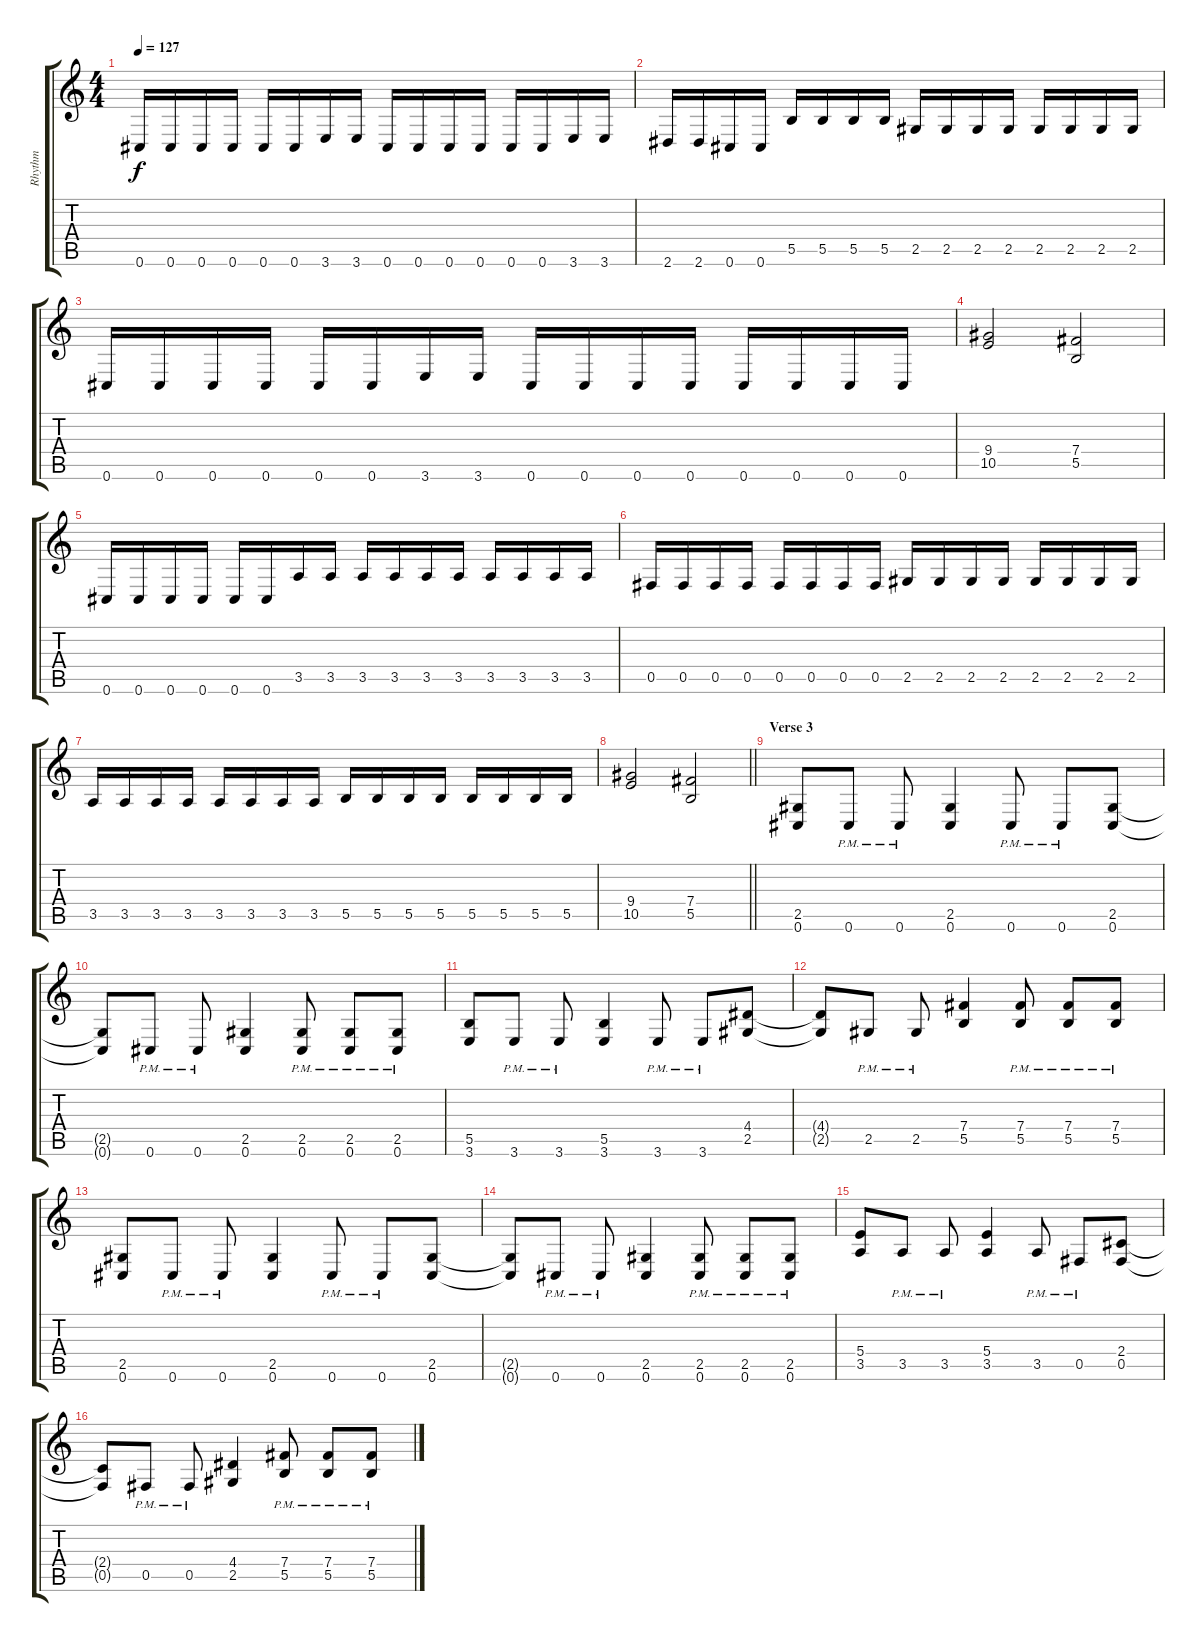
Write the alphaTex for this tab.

\track ("Rhythm" "Rhythm") {instrument distortionguitar}
\staff {score tabs}
\tuning (Db4 Ab3 E3 B2 Gb2 Db2) {hide}
\ts (4 4)
\tempo 127
\clef g2
\ks c
0.6.16{dy f} 0.6.16 0.6.16 0.6.16 0.6.16 0.6.16 3.6.16 3.6.16 0.6.16 0.6.16 0.6.16 0.6.16 0.6.16 0.6.16 3.6.16 3.6.16 |
2.6.16 2.6.16 0.6.16 0.6.16 5.5.16 5.5.16 5.5.16 5.5.16 2.5.16 2.5.16 2.5.16 2.5.16 2.5.16 2.5.16 2.5.16 2.5.16 |
0.6.16 0.6.16 0.6.16 0.6.16 0.6.16 0.6.16 3.6.16 3.6.16 0.6.16 0.6.16 0.6.16 0.6.16 0.6.16 0.6.16 0.6.16 0.6.16 |
(9.4 10.5).2 (7.4 5.5).2 |
0.6.16 0.6.16 0.6.16 0.6.16 0.6.16 0.6.16 3.5.16 3.5.16 3.5.16 3.5.16 3.5.16 3.5.16 3.5.16 3.5.16 3.5.16 3.5.16 |
0.5.16 0.5.16 0.5.16 0.5.16 0.5.16 0.5.16 0.5.16 0.5.16 2.5.16 2.5.16 2.5.16 2.5.16 2.5.16 2.5.16 2.5.16 2.5.16 |
3.5.16 3.5.16 3.5.16 3.5.16 3.5.16 3.5.16 3.5.16 3.5.16 5.5.16 5.5.16 5.5.16 5.5.16 5.5.16 5.5.16 5.5.16 5.5.16 |
\barLineRight lightlight
(9.4 10.5).2 (7.4 5.5).2 |
\section ("" "Verse 3")
(2.5 0.6).8 0.6{pm}.8 0.6{pm}.8 (2.5 0.6).4 0.6{pm}.8 0.6{pm}.8 (2.5 0.6).8 |
(2.5{t} 0.6{t}).8 0.6{pm}.8 0.6{pm}.8 (2.5 0.6).4 (2.5{pm} 0.6{pm}).8 (2.5{pm} 0.6{pm}).8 (2.5{pm} 0.6{pm}).8 |
(5.5 3.6).8 3.6{pm}.8 3.6{pm}.8 (5.5 3.6).4 3.6{pm}.8 3.6{pm}.8 (4.4 2.5).8 |
(4.4{t} 2.5{t}).8 2.5{pm}.8 2.5{pm}.8 (7.4 5.5).4 (7.4{pm} 5.5{pm}).8 (7.4{pm} 5.5{pm}).8 (7.4{pm} 5.5{pm}).8 |
(2.5 0.6).8 0.6{pm}.8 0.6{pm}.8 (2.5 0.6).4 0.6{pm}.8 0.6{pm}.8 (2.5 0.6).8 |
(2.5{t} 0.6{t}).8 0.6{pm}.8 0.6{pm}.8 (2.5 0.6).4 (2.5{pm} 0.6{pm}).8 (2.5{pm} 0.6{pm}).8 (2.5{pm} 0.6{pm}).8 |
(5.4 3.5).8 3.5{pm}.8 3.5{pm}.8 (5.4 3.5).4 3.5{pm}.8 0.5{pm}.8 (2.4 0.5).8 |
(2.4{t} 0.5{t}).8 0.5{pm}.8 0.5{pm}.8 (4.4 2.5).4 (7.4{pm} 5.5{pm}).8 (7.4{pm} 5.5{pm}).8 (7.4{pm} 5.5{pm}).8
